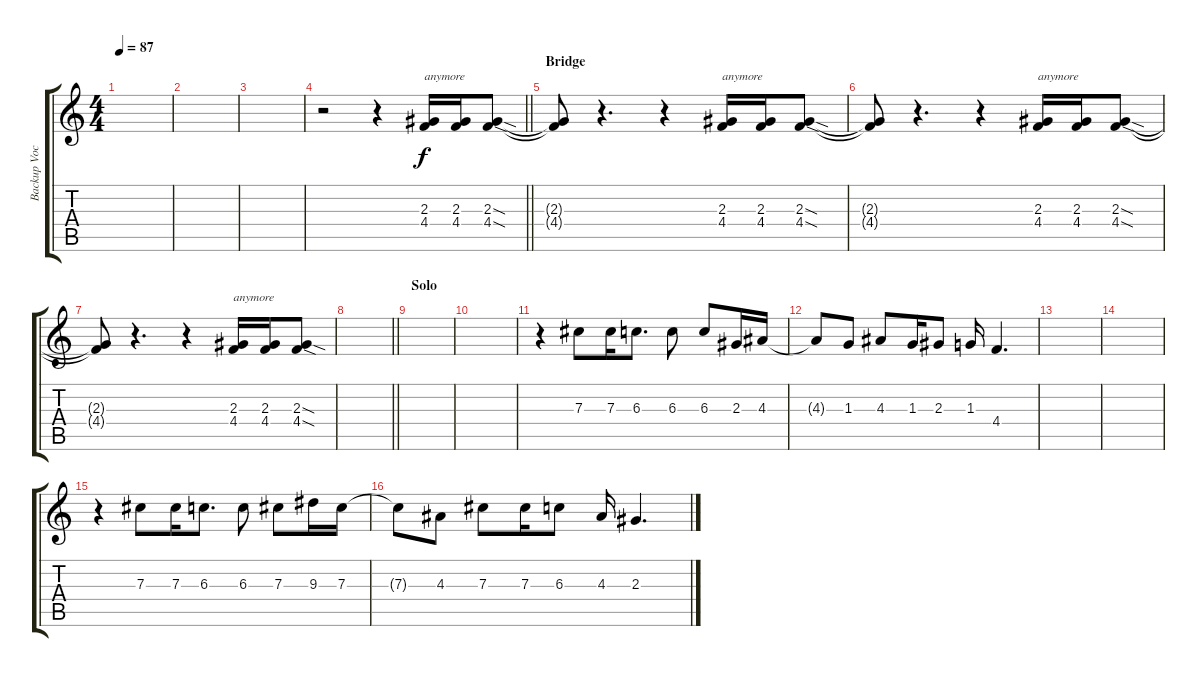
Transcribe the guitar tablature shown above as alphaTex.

\track ("Backup Vocals" "Backup Voc") {instrument distortionguitar}
\staff {score tabs}
\tuning (Eb4 Bb3 Gb3 Db3 Ab2 Eb2) {hide}
\ts (4 4)
\tempo 87
\clef g2
\ks c
|
|
|
\barLineRight lightlight
r.2 r.4 (2.3 4.4).16{txt "anymore "} (2.3 4.4).16 (2.3{sod} 4.4{sod}).8 |
\section ("" "Bridge")
(2.3{t} 4.4{t}).8 r.4{d} r.4 (2.3 4.4).16{txt "anymore "} (2.3 4.4).16 (2.3{sod} 4.4{sod}).8 |
(2.3{t} 4.4{t}).8 r.4{d} r.4 (2.3 4.4).16{txt "anymore "} (2.3 4.4).16 (2.3{sod} 4.4{sod}).8 |
(2.3{t} 4.4{t}).8 r.4{d} r.4 (2.3 4.4).16{txt "anymore "} (2.3 4.4).16 (2.3{sod} 4.4{sod}).8 |
\barLineRight lightlight
|
\section ("" "Solo")
|
|
r.4 7.3.8 7.3.16 6.3.8{d} 6.3.8 6.3.8 2.3.16 4.3.16 |
4.3{t}.8 1.3.8 4.3.8 1.3.16 2.3.8 1.3.16 4.4.4{d} |
|
|
r.4 7.3.8 7.3.16 6.3.8{d} 6.3.8 7.3.8 9.3.16 7.3.16 |
7.3{t}.8 4.3.8 7.3.8 7.3.16 6.3.8 4.3.16 2.3.4{d}
